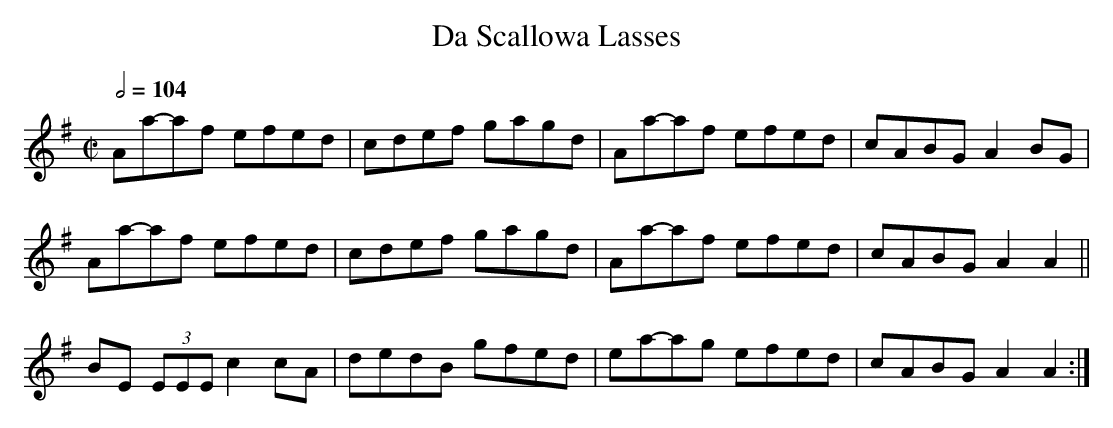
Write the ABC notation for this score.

X:1
T:Da Scallowa Lasses
M:C|
L:1/8
Q:1/2=104
K:ADor
Aa-af    efed|cdef gagd|Aa-af efed|cABG A2BG |
Aa-af    efed|cdef gagd|Aa-af efed|cABG A2A2||
BE (3EEE c2cA|dedB gfed|ea-ag efed|cABG A2A2:|

This French tune is probably not Scottish in any way, but the Dorian
mode used to be thought of abroad as a characteristic of Scottish
music, as in all the "Scotch" or "Northern" tunes found in 17th
century English song books:
